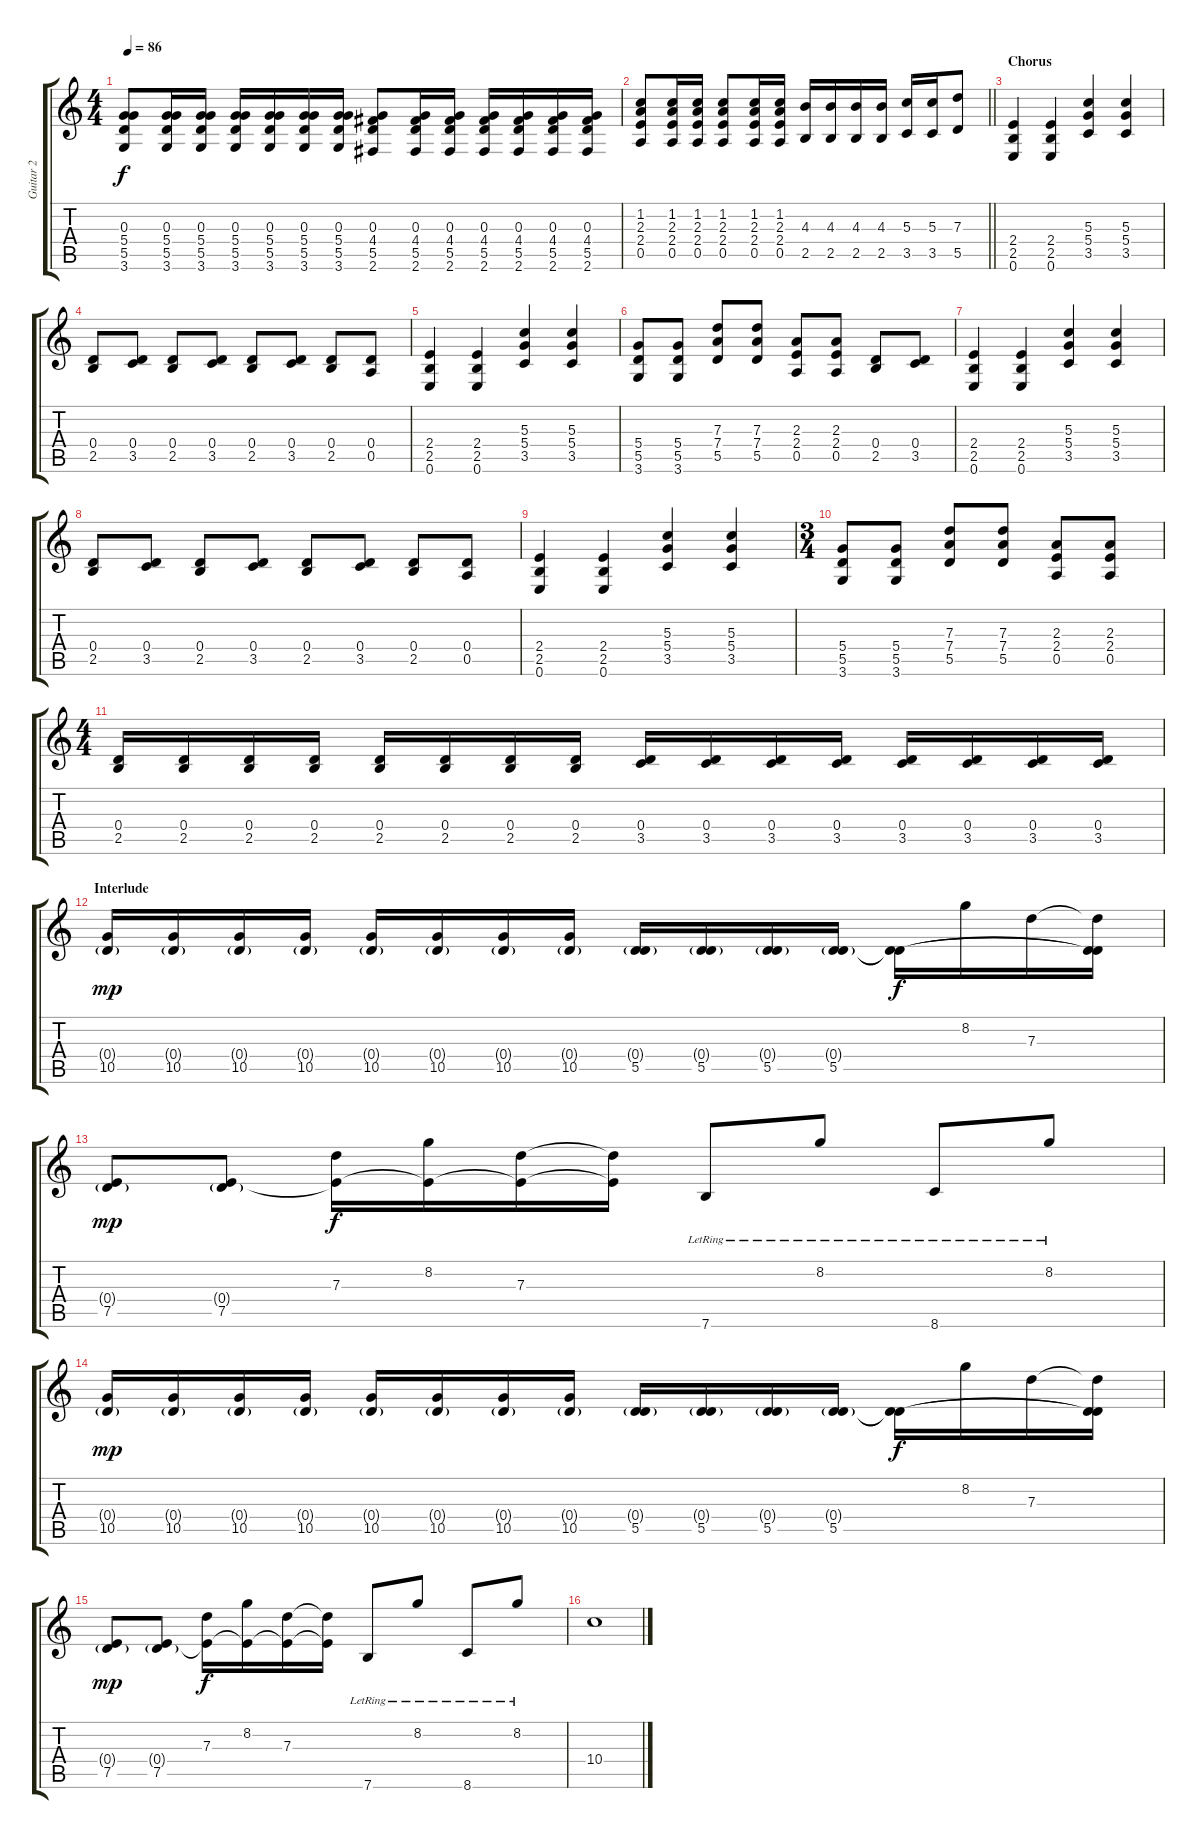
\track ("Guitar 2" "Guitar 2") {instrument overdrivenguitar}
\staff {score tabs}
\tuning (E4 B3 G3 D3 A2 E2) {hide}
\ts (4 4)
\tempo 86
\clef g2
\ks c
(0.3 5.4 5.5 3.6).8{dy f} (0.3 5.4 5.5 3.6).16 (0.3 5.4 5.5 3.6).16 (0.3 5.4 5.5 3.6).16 (0.3 5.4 5.5 3.6).16 (0.3 5.4 5.5 3.6).16 (0.3 5.4 5.5 3.6).16 (0.3 4.4 5.5 2.6).8 (0.3 4.4 5.5 2.6).16 (0.3 4.4 5.5 2.6).16 (0.3 4.4 5.5 2.6).16 (0.3 4.4 5.5 2.6).16 (0.3 4.4 5.5 2.6).16 (0.3 4.4 5.5 2.6).16 |
\barLineRight lightlight
(1.2 2.3 2.4 0.5).8 (1.2 2.3 2.4 0.5).16 (1.2 2.3 2.4 0.5).16 (1.2 2.3 2.4 0.5).8 (1.2 2.3 2.4 0.5).16 (1.2 2.3 2.4 0.5).16 (4.3 2.5).16 (4.3 2.5).16 (4.3 2.5).16 (4.3 2.5).16 (5.3 3.5).16 (5.3 3.5).16 (7.3 5.5).8 |
\section ("" "Chorus")
(2.4 2.5 0.6).4 (2.4 2.5 0.6).4 (5.3 5.4 3.5).4 (5.3 5.4 3.5).4 |
(0.4 2.5).8 (0.4 3.5).8 (0.4 2.5).8 (0.4 3.5).8 (0.4 2.5).8 (0.4 3.5).8 (0.4 2.5).8 (0.4 0.5).8 |
(2.4 2.5 0.6).4 (2.4 2.5 0.6).4 (5.3 5.4 3.5).4 (5.3 5.4 3.5).4 |
(5.4 5.5 3.6).8 (5.4 5.5 3.6).8 (7.3 7.4 5.5).8 (7.3 7.4 5.5).8 (2.3 2.4 0.5).8 (2.3 2.4 0.5).8 (0.4 2.5).8 (0.4 3.5).8 |
(2.4 2.5 0.6).4 (2.4 2.5 0.6).4 (5.3 5.4 3.5).4 (5.3 5.4 3.5).4 |
(0.4 2.5).8 (0.4 3.5).8 (0.4 2.5).8 (0.4 3.5).8 (0.4 2.5).8 (0.4 3.5).8 (0.4 2.5).8 (0.4 0.5).8 |
(2.4 2.5 0.6).4 (2.4 2.5 0.6).4 (5.3 5.4 3.5).4 (5.3 5.4 3.5).4 |
\ts (3 4)
(5.4 5.5 3.6).8 (5.4 5.5 3.6).8 (7.3 7.4 5.5).8 (7.3 7.4 5.5).8 (2.3 2.4 0.5).8 (2.3 2.4 0.5).8 |
\ts (4 4)
(0.4 2.5).16 (0.4 2.5).16 (0.4 2.5).16 (0.4 2.5).16 (0.4 2.5).16 (0.4 2.5).16 (0.4 2.5).16 (0.4 2.5).16 (0.4 3.5).16 (0.4 3.5).16 (0.4 3.5).16 (0.4 3.5).16 (0.4 3.5).16 (0.4 3.5).16 (0.4 3.5).16 (0.4 3.5).16 |
\section ("" "Interlude")
(0.4{g} 10.5).16{dy mp} (0.4{g} 10.5).16 (0.4{g} 10.5).16 (0.4{g} 10.5).16 (0.4{g} 10.5).16 (0.4{g} 10.5).16 (0.4{g} 10.5).16 (0.4{g} 10.5).16 (0.4{g} 5.5).16 (0.4{g} 5.5).16 (0.4{g} 5.5).16 (0.4{g} 5.5).16 (0.4{t} 5.5{t}).16{dy f} 8.2.16 7.3.16 (7.3{t} 0.4{t} 5.5{t}).16 |
(0.4{g} 7.5).8{dy mp} (0.4{g} 7.5).8 (7.3 7.5{t}).16{dy f} (8.2 7.5{t}).16 (7.3 7.5{t}).16 (7.3{t} 7.5{t}).16 7.6{lr}.8 8.2{lr}.8 8.6{lr}.8 8.2{lr}.8 |
(0.4{g} 10.5).16{dy mp} (0.4{g} 10.5).16 (0.4{g} 10.5).16 (0.4{g} 10.5).16 (0.4{g} 10.5).16 (0.4{g} 10.5).16 (0.4{g} 10.5).16 (0.4{g} 10.5).16 (0.4{g} 5.5).16 (0.4{g} 5.5).16 (0.4{g} 5.5).16 (0.4{g} 5.5).16 (0.4{t} 5.5{t}).16{dy f} 8.2.16 7.3.16 (7.3{t} 0.4{t} 5.5{t}).16 |
(0.4{g} 7.5).8{dy mp} (0.4{g} 7.5).8 (7.3 7.5{t}).16{dy f} (8.2 7.5{t}).16 (7.3 7.5{t}).16 (7.3{t} 7.5{t}).16 7.6{lr}.8 8.2{lr}.8 8.6{lr}.8 8.2{lr}.8 |
10.4.1
